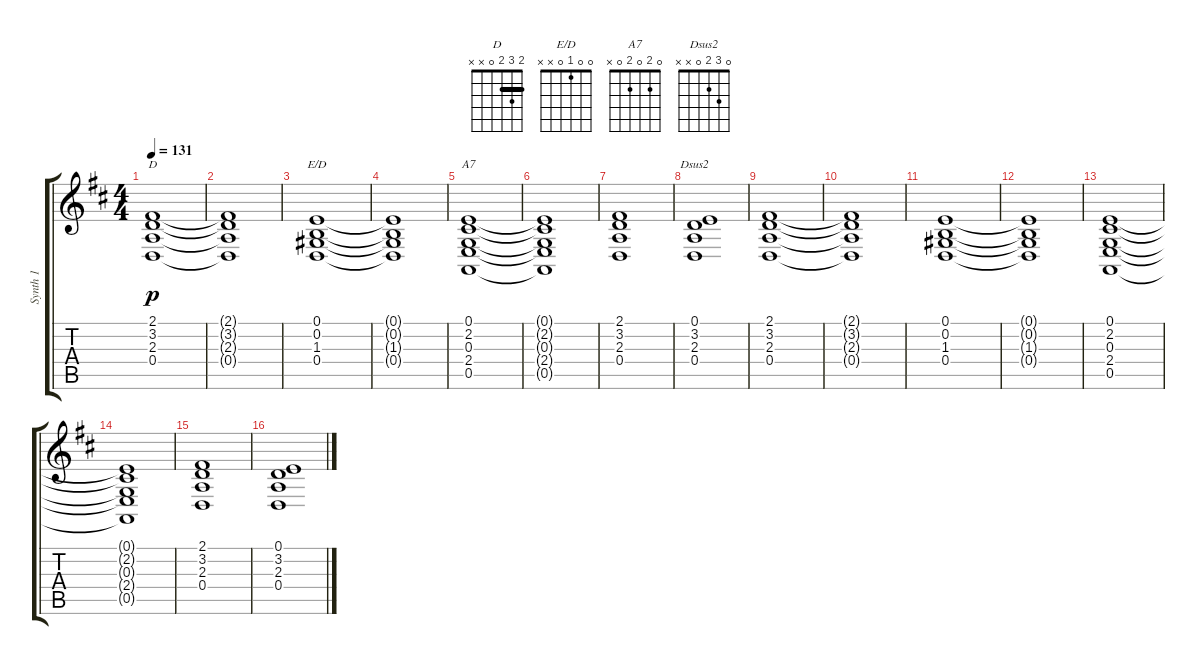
\track ("Synth 1" "Synth 1") {instrument stringensemble1}
\staff {score tabs}
\tuning (E4 B3 G3 D3 A2 E2) {hide}
\chord ("D" 2 3 2 0 x x) {barre 2}
\chord ("E/D" 0 0 1 0 x x)
\chord ("A7" 0 2 0 2 0 x)
\chord ("Dsus2" 0 3 2 0 x x)
\ts (4 4)
\tempo 131
\clef g2
\ks d
(2.1 3.2 2.3 0.4).1{ch "D" dy p} |
(2.1{t} 3.2{t} 2.3{t} 0.4{t}).1 |
(0.1 0.2 1.3 0.4).1{ch "E/D"} |
(0.1{t} 0.2{t} 1.3{t} 0.4{t}).1 |
(0.1 2.2 0.3 2.4 0.5).1{ch "A7"} |
(0.1{t} 2.2{t} 0.3{t} 2.4{t} 0.5{t}).1 |
(2.1 3.2 2.3 0.4).1 |
(0.1 3.2 2.3 0.4).1{ch "Dsus2"} |
(2.1 3.2 2.3 0.4).1 |
(2.1{t} 3.2{t} 2.3{t} 0.4{t}).1 |
(0.1 0.2 1.3 0.4).1 |
(0.1{t} 0.2{t} 1.3{t} 0.4{t}).1 |
(0.1 2.2 0.3 2.4 0.5).1 |
(0.1{t} 2.2{t} 0.3{t} 2.4{t} 0.5{t}).1 |
(2.1 3.2 2.3 0.4).1 |
(0.1 3.2 2.3 0.4).1
